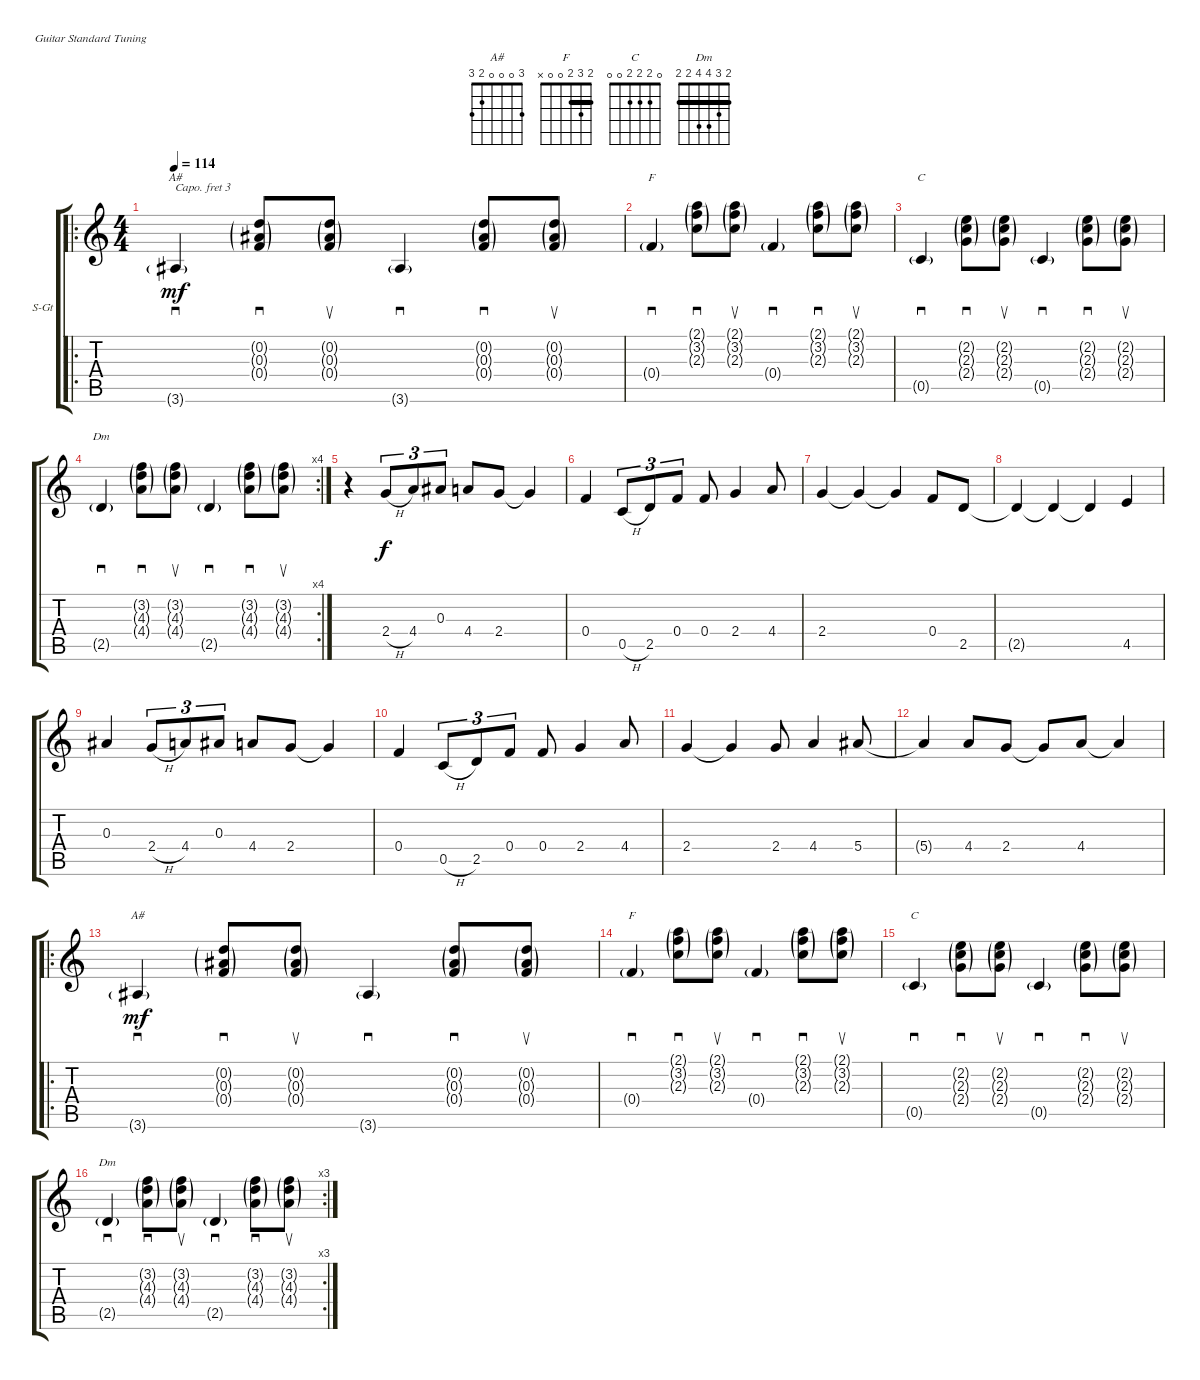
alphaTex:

\bracketExtendMode groupsimilarinstruments
\firstSystemTrackNameOrientation horizontal
\otherSystemsTrackNameOrientation horizontal
\track ("Guitare - Capo 3" "S-Gt") {instrument acousticguitarsteel}
\staff {score tabs}
\capo 3
\tuning (E4 B3 G3 D3 A2 E2)
\chord ("A#" 3 0 0 0 2 3) {showfingering false}
\chord ("F" 2 3 2 0 0 x) {showfingering false barre 2}
\chord ("C" 0 2 2 2 0 0) {showfingering false}
\chord ("Dm" 2 3 4 4 2 2) {showfingering false barre (2 2)}
\ro
\ts (4 4)
\tempo 114
\clef g2
\ks c
3.6{g}.4{sd ch "A#" dy mf} (0.2{g} 0.3{g} 0.4{g}).8{sd} (0.2{g} 0.3{g} 0.4{g}).8{su} 3.6{g}.4{sd} (0.2{g} 0.3{g} 0.4{g}).8{sd} (0.2{g} 0.3{g} 0.4{g}).8{su} |
0.4{g}.4{sd ch "F"} (2.1{g} 3.2{g} 2.3{g}).8{sd} (2.1{g} 3.2{g} 2.3{g}).8{su} 0.4{g}.4{sd} (2.1{g} 3.2{g} 2.3{g}).8{sd} (2.1{g} 3.2{g} 2.3{g}).8{su} |
0.5{g}.4{sd ch "C"} (2.2{g} 2.3{g} 2.4{g}).8{sd} (2.2{g} 2.3{g} 2.4{g}).8{su} 0.5{g}.4{sd} (2.2{g} 2.3{g} 2.4{g}).8{sd} (2.2{g} 2.3{g} 2.4{g}).8{su} |
\rc 4
2.5{g}.4{sd ch "Dm"} (3.2{g} 4.3{g} 4.4{g}).8{sd} (3.2{g} 4.3{g} 4.4{g}).8{su} 2.5{g}.4{sd} (3.2{g} 4.3{g} 4.4{g}).8{sd} (3.2{g} 4.3{g} 4.4{g}).8{su} |
r.4 2.4{h}.8{tu (3 2) dy f} 4.4.8{tu (3 2)} 0.3.8{tu (3 2)} 4.4.8 2.4.8 2.4{t}.4 |
0.4.4 0.5{h}.8{tu (3 2)} 2.5.8{tu (3 2)} 0.4.8{tu (3 2)} 0.4.8 2.4.4 4.4.8 |
2.4.4 2.4{t}.4 2.4{t}.4 0.4.8 2.5.8 |
2.5{t}.4 2.5{t}.4 2.5{t}.4 4.5.4 |
0.3.4 2.4{h}.8{tu (3 2)} 4.4.8{tu (3 2)} 0.3.8{tu (3 2)} 4.4.8 2.4.8 2.4{t}.4 |
0.4.4 0.5{h}.8{tu (3 2)} 2.5.8{tu (3 2)} 0.4.8{tu (3 2)} 0.4.8 2.4.4 4.4.8 |
2.4.4 2.4{t}.4 2.4.8 4.4.4 5.4.8 |
5.4{t}.4 4.4.8 2.4.8 2.4{t}.8 4.4.8 4.4{t}.4 |
\ro
3.6{g}.4{sd ch "A#" dy mf} (0.2{g} 0.3{g} 0.4{g}).8{sd} (0.2{g} 0.3{g} 0.4{g}).8{su} 3.6{g}.4{sd} (0.2{g} 0.3{g} 0.4{g}).8{sd} (0.2{g} 0.3{g} 0.4{g}).8{su} |
0.4{g}.4{sd ch "F"} (2.1{g} 3.2{g} 2.3{g}).8{sd} (2.1{g} 3.2{g} 2.3{g}).8{su} 0.4{g}.4{sd} (2.1{g} 3.2{g} 2.3{g}).8{sd} (2.1{g} 3.2{g} 2.3{g}).8{su} |
0.5{g}.4{sd ch "C"} (2.2{g} 2.3{g} 2.4{g}).8{sd} (2.2{g} 2.3{g} 2.4{g}).8{su} 0.5{g}.4{sd} (2.2{g} 2.3{g} 2.4{g}).8{sd} (2.2{g} 2.3{g} 2.4{g}).8{su} |
\rc 3
2.5{g}.4{sd ch "Dm"} (3.2{g} 4.3{g} 4.4{g}).8{sd} (3.2{g} 4.3{g} 4.4{g}).8{su} 2.5{g}.4{sd} (3.2{g} 4.3{g} 4.4{g}).8{sd} (3.2{g} 4.3{g} 4.4{g}).8{su}
